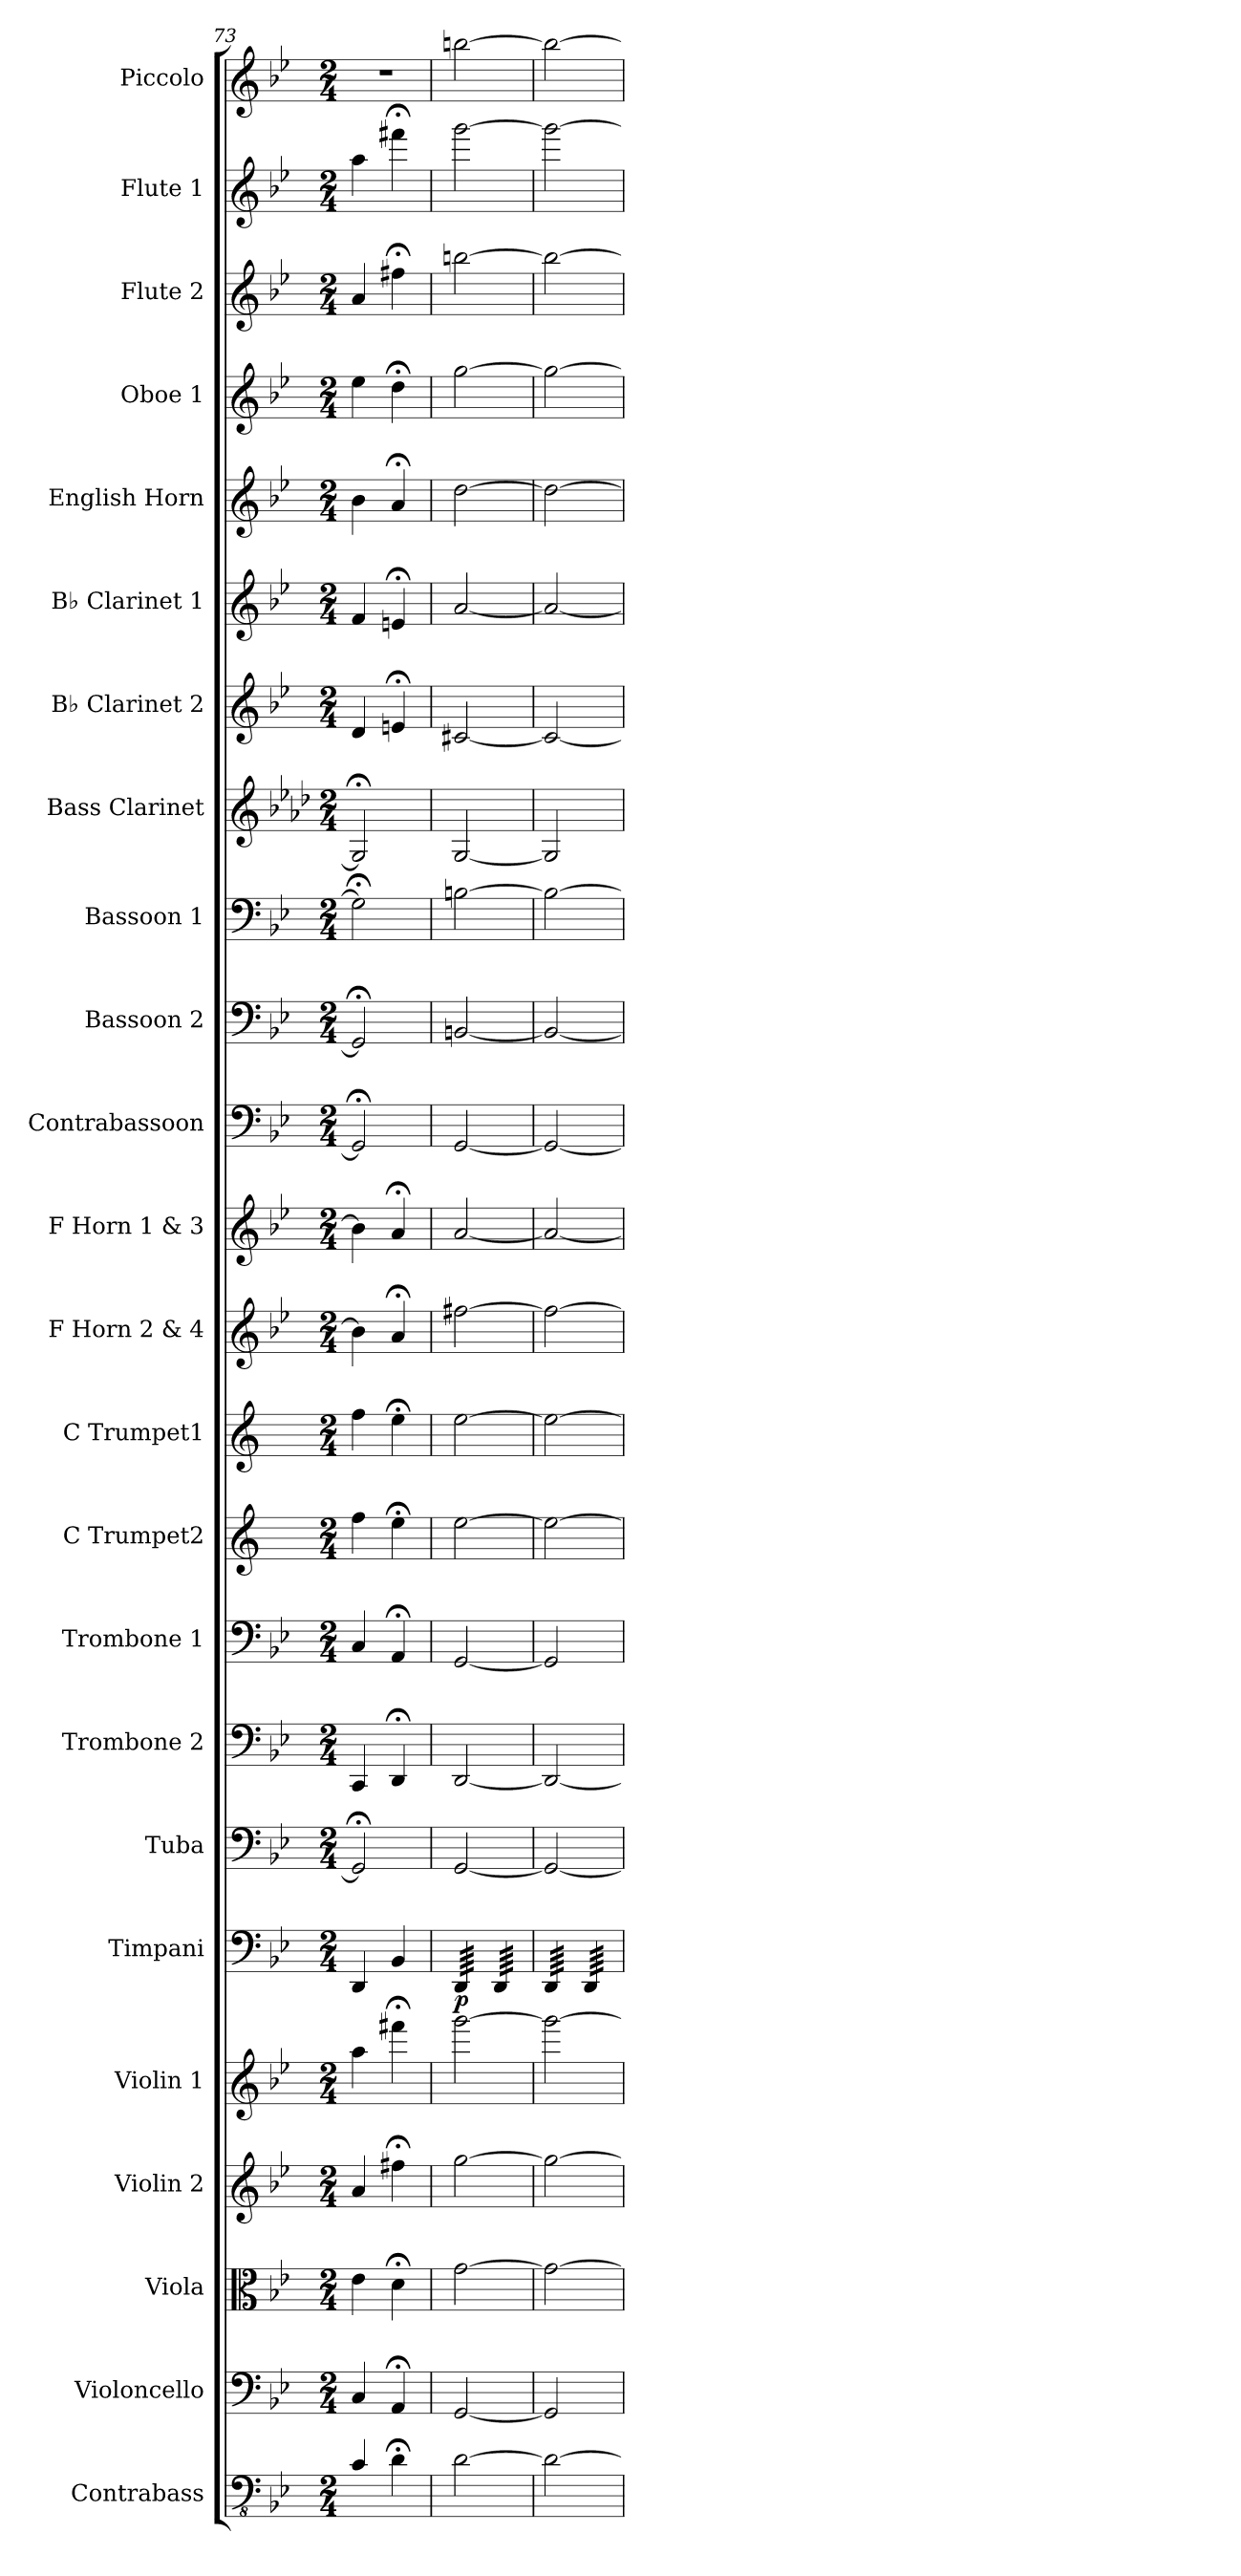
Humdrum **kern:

**kern	**kern	**kern	**kern	**kern	**kern	**dynam	**kern	**kern	**kern	**kern	**kern	**kern	**kern	**kern	**kern	**kern	**kern	**kern	**kern	**kern	**kern	**kern	**kern	**kern
*part24	*part23	*part22	*part21	*part20	*part19	*part19	*part18	*part17	*part16	*part15	*part14	*part13	*part12	*part11	*part10	*part9	*part8	*part7	*part6	*part5	*part4	*part3	*part2	*part1
*staff24	*staff23	*staff22	*staff21	*staff20	*staff19	*staff19	*staff18	*staff17	*staff16	*staff15	*staff14	*staff13	*staff12	*staff11	*staff10	*staff9	*staff8	*staff7	*staff6	*staff5	*staff4	*staff3	*staff2	*staff1
*I"Contrabass	*I"Violoncello	*I"Viola	*I"Violin 2	*I"Violin 1	*I"Timpani	*	*I"Tuba	*I"Trombone 2	*I"Trombone 1	*I"C Trumpet2	*I"C Trumpet1	*I"F Horn 2 &amp; 4	*I"F Horn 1 &amp; 3	*I"Contrabassoon	*I"Bassoon 2	*I"Bassoon 1	*I"Bass Clarinet	*I"B♭ Clarinet 2	*I"B♭ Clarinet 1	*I"English Horn	*I"Oboe 1	*I"Flute 2	*I"Flute 1	*I"Piccolo
*I'Cb.	*I'Vc.	*I'Vla.	*I'Vln. 2	*I'Vln. 1	*I'Timp.	*	*I'Tba.	*I'Tbn. 2	*I'Tbn. 1	*I'C Tpt.	*I'C Tpt.	*I'F Hn. 2 4	*I'F Hn. 1 3	*I'Cbsn.	*I'Bsn. 2	*I'Bsn. 1	*I'B. Cl.	*I'B♭ Cl. 2	*I'B♭ Cl. 1	*I'E. Hn.	*I'Ob. 1	*I'Fl. 2	*I'Fl. 1	*I'Picc.
!!LO:PB:g=z
*clefFv4	*clefF4	*clefC3	*clefG2	*clefG2	*clefF4	*	*clefF4	*clefF4	*clefF4	*clefG2	*clefG2	*clefG2	*clefG2	*clefF4	*clefF4	*clefF4	*clefG2	*clefG2	*clefG2	*clefG2	*clefG2	*clefG2	*clefG2	*clefG2
*ITrd7c12	*	*	*	*	*	*	*	*	*	*ITrd1c2	*ITrd1c2	*ITrd4c7	*ITrd4c7	*ITrd7c12	*	*	*ITrd8c14	*ITrd1c2	*ITrd1c2	*ITrd4c7	*	*	*	*ITrd-7c-12
*k[b-e-]	*k[b-e-]	*k[b-e-]	*k[b-e-]	*k[b-e-]	*k[b-e-]	*	*k[b-e-]	*k[b-e-]	*k[b-e-]	*k[b-e-]	*k[b-e-]	*k[b-e-a-]	*k[b-e-a-]	*k[b-e-]	*k[b-e-]	*k[b-e-]	*k[b-e-a-d-]	*k[b-e-a-d-]	*k[b-e-a-d-]	*k[b-e-a-]	*k[b-e-]	*k[b-e-]	*k[b-e-]	*k[b-e-]
*M2/4	*M2/4	*M2/4	*M2/4	*M2/4	*M2/4	*	*M2/4	*M2/4	*M2/4	*M2/4	*M2/4	*M2/4	*M2/4	*M2/4	*M2/4	*M2/4	*M2/4	*M2/4	*M2/4	*M2/4	*M2/4	*M2/4	*M2/4	*M2/4
=73	=73	=73	=73	=73	=73	=73	=73	=73	=73	=73	=73	=73	=73	=73	=73	=73	=73	=73	=73	=73	=73	=73	=73	=73
4CC/	4C/	4e-\	4a/	4aa\	4DD/	.	2GG;</]	4CC/	4C/	4ee-\	4ee-\	4e-\]	4e-\]	2GGG;</]	2GG;</]	2G;<\]	2GG;</]	4c/	4e-/	4e-\	4ee-\	4a/	4aa\	2r
4DD;<\	4AA;</	4d;<\	4ff#X;<\	4fff#X;<\	4BB-/	.	.	4DD;</	4AA;</	4dd;<\	4dd;<\	4d;</	4d;</	.	.	.	.	4dn;</	4dn;</	4d;</	4dd;<\	4ff#X;<\	4fff#X;<\	.
=74	=74	=74	=74	=74	=74	=74	=74	=74	=74	=74	=74	=74	=74	=74	=74	=74	=74	=74	=74	=74	=74	=74	=74	=74
!	!	!	!	!	!	!LO:DY:b	!	!	!	!	!	!	!	!	!	!	!	!	!	!	!	!	!	!
*	*	*	*	*	*tremolo	*	*	*	*	*	*	*	*	*	*	*	*	*	*	*	*	*	*	*
[2DD\	[2GG/	[2g\	[2gg\	[2ggg\	64DD/LLLL	p	[2GG/	[2DD/	[2GG/	[2dd\	[2dd\	[2bn\	[2d/	[2GGG/	[2BBn/	[2Bn\	[2GG/	[2Bn/	[2g/	[2g\	[2gg\	[2bbn\	[2ggg\	[2bbbn\
.	.	.	.	.	64DD/	.	.	.	.	.	.	.	.	.	.	.	.	.	.	.	.	.	.	.
.	.	.	.	.	64DD/	.	.	.	.	.	.	.	.	.	.	.	.	.	.	.	.	.	.	.
.	.	.	.	.	64DD/	.	.	.	.	.	.	.	.	.	.	.	.	.	.	.	.	.	.	.
.	.	.	.	.	64DD/	.	.	.	.	.	.	.	.	.	.	.	.	.	.	.	.	.	.	.
.	.	.	.	.	64DD/	.	.	.	.	.	.	.	.	.	.	.	.	.	.	.	.	.	.	.
.	.	.	.	.	64DD/	.	.	.	.	.	.	.	.	.	.	.	.	.	.	.	.	.	.	.
.	.	.	.	.	64DD/	.	.	.	.	.	.	.	.	.	.	.	.	.	.	.	.	.	.	.
.	.	.	.	.	64DD/	.	.	.	.	.	.	.	.	.	.	.	.	.	.	.	.	.	.	.
.	.	.	.	.	64DD/	.	.	.	.	.	.	.	.	.	.	.	.	.	.	.	.	.	.	.
.	.	.	.	.	64DD/	.	.	.	.	.	.	.	.	.	.	.	.	.	.	.	.	.	.	.
.	.	.	.	.	64DD/	.	.	.	.	.	.	.	.	.	.	.	.	.	.	.	.	.	.	.
.	.	.	.	.	64DD/	.	.	.	.	.	.	.	.	.	.	.	.	.	.	.	.	.	.	.
.	.	.	.	.	64DD/	.	.	.	.	.	.	.	.	.	.	.	.	.	.	.	.	.	.	.
.	.	.	.	.	64DD/	.	.	.	.	.	.	.	.	.	.	.	.	.	.	.	.	.	.	.
.	.	.	.	.	64DD/JJJJ	.	.	.	.	.	.	.	.	.	.	.	.	.	.	.	.	.	.	.
.	.	.	.	.	64DD/LLLL	.	.	.	.	.	.	.	.	.	.	.	.	.	.	.	.	.	.	.
.	.	.	.	.	64DD/	.	.	.	.	.	.	.	.	.	.	.	.	.	.	.	.	.	.	.
.	.	.	.	.	64DD/	.	.	.	.	.	.	.	.	.	.	.	.	.	.	.	.	.	.	.
.	.	.	.	.	64DD/	.	.	.	.	.	.	.	.	.	.	.	.	.	.	.	.	.	.	.
.	.	.	.	.	64DD/	.	.	.	.	.	.	.	.	.	.	.	.	.	.	.	.	.	.	.
.	.	.	.	.	64DD/	.	.	.	.	.	.	.	.	.	.	.	.	.	.	.	.	.	.	.
.	.	.	.	.	64DD/	.	.	.	.	.	.	.	.	.	.	.	.	.	.	.	.	.	.	.
.	.	.	.	.	64DD/	.	.	.	.	.	.	.	.	.	.	.	.	.	.	.	.	.	.	.
.	.	.	.	.	64DD/	.	.	.	.	.	.	.	.	.	.	.	.	.	.	.	.	.	.	.
.	.	.	.	.	64DD/	.	.	.	.	.	.	.	.	.	.	.	.	.	.	.	.	.	.	.
.	.	.	.	.	64DD/	.	.	.	.	.	.	.	.	.	.	.	.	.	.	.	.	.	.	.
.	.	.	.	.	64DD/	.	.	.	.	.	.	.	.	.	.	.	.	.	.	.	.	.	.	.
.	.	.	.	.	64DD/	.	.	.	.	.	.	.	.	.	.	.	.	.	.	.	.	.	.	.
.	.	.	.	.	64DD/	.	.	.	.	.	.	.	.	.	.	.	.	.	.	.	.	.	.	.
.	.	.	.	.	64DD/	.	.	.	.	.	.	.	.	.	.	.	.	.	.	.	.	.	.	.
.	.	.	.	.	64DD/JJJJ	.	.	.	.	.	.	.	.	.	.	.	.	.	.	.	.	.	.	.
=75	=75	=75	=75	=75	=75	=75	=75	=75	=75	=75	=75	=75	=75	=75	=75	=75	=75	=75	=75	=75	=75	=75	=75	=75
2DD\_	2GG/]	2g\_	2gg\_	2ggg\_	64DD/LLLL	.	2GG/_	2DD/_	2GG/]	2dd\_	2dd\_	2b\_	2d/_	2GGG/_	2BB/_	2B\_	2GG/]	2B/_	2g/_	2g\_	2gg\_	2bb\_	2ggg\_	2bbb\_
.	.	.	.	.	64DD/	.	.	.	.	.	.	.	.	.	.	.	.	.	.	.	.	.	.	.
.	.	.	.	.	64DD/	.	.	.	.	.	.	.	.	.	.	.	.	.	.	.	.	.	.	.
.	.	.	.	.	64DD/	.	.	.	.	.	.	.	.	.	.	.	.	.	.	.	.	.	.	.
.	.	.	.	.	64DD/	.	.	.	.	.	.	.	.	.	.	.	.	.	.	.	.	.	.	.
.	.	.	.	.	64DD/	.	.	.	.	.	.	.	.	.	.	.	.	.	.	.	.	.	.	.
.	.	.	.	.	64DD/	.	.	.	.	.	.	.	.	.	.	.	.	.	.	.	.	.	.	.
.	.	.	.	.	64DD/	.	.	.	.	.	.	.	.	.	.	.	.	.	.	.	.	.	.	.
.	.	.	.	.	64DD/	.	.	.	.	.	.	.	.	.	.	.	.	.	.	.	.	.	.	.
.	.	.	.	.	64DD/	.	.	.	.	.	.	.	.	.	.	.	.	.	.	.	.	.	.	.
.	.	.	.	.	64DD/	.	.	.	.	.	.	.	.	.	.	.	.	.	.	.	.	.	.	.
.	.	.	.	.	64DD/	.	.	.	.	.	.	.	.	.	.	.	.	.	.	.	.	.	.	.
.	.	.	.	.	64DD/	.	.	.	.	.	.	.	.	.	.	.	.	.	.	.	.	.	.	.
.	.	.	.	.	64DD/	.	.	.	.	.	.	.	.	.	.	.	.	.	.	.	.	.	.	.
.	.	.	.	.	64DD/	.	.	.	.	.	.	.	.	.	.	.	.	.	.	.	.	.	.	.
.	.	.	.	.	64DD/JJJJ	.	.	.	.	.	.	.	.	.	.	.	.	.	.	.	.	.	.	.
.	.	.	.	.	64DD/LLLL	.	.	.	.	.	.	.	.	.	.	.	.	.	.	.	.	.	.	.
.	.	.	.	.	64DD/	.	.	.	.	.	.	.	.	.	.	.	.	.	.	.	.	.	.	.
.	.	.	.	.	64DD/	.	.	.	.	.	.	.	.	.	.	.	.	.	.	.	.	.	.	.
.	.	.	.	.	64DD/	.	.	.	.	.	.	.	.	.	.	.	.	.	.	.	.	.	.	.
.	.	.	.	.	64DD/	.	.	.	.	.	.	.	.	.	.	.	.	.	.	.	.	.	.	.
.	.	.	.	.	64DD/	.	.	.	.	.	.	.	.	.	.	.	.	.	.	.	.	.	.	.
.	.	.	.	.	64DD/	.	.	.	.	.	.	.	.	.	.	.	.	.	.	.	.	.	.	.
.	.	.	.	.	64DD/	.	.	.	.	.	.	.	.	.	.	.	.	.	.	.	.	.	.	.
.	.	.	.	.	64DD/	.	.	.	.	.	.	.	.	.	.	.	.	.	.	.	.	.	.	.
.	.	.	.	.	64DD/	.	.	.	.	.	.	.	.	.	.	.	.	.	.	.	.	.	.	.
.	.	.	.	.	64DD/	.	.	.	.	.	.	.	.	.	.	.	.	.	.	.	.	.	.	.
.	.	.	.	.	64DD/	.	.	.	.	.	.	.	.	.	.	.	.	.	.	.	.	.	.	.
.	.	.	.	.	64DD/	.	.	.	.	.	.	.	.	.	.	.	.	.	.	.	.	.	.	.
.	.	.	.	.	64DD/	.	.	.	.	.	.	.	.	.	.	.	.	.	.	.	.	.	.	.
.	.	.	.	.	64DD/	.	.	.	.	.	.	.	.	.	.	.	.	.	.	.	.	.	.	.
.	.	.	.	.	64DD/JJJJ	.	.	.	.	.	.	.	.	.	.	.	.	.	.	.	.	.	.	.
*	*	*	*	*	*Xtremolo	*	*	*	*	*	*	*	*	*	*	*	*	*	*	*	*	*	*	*
=	=	=	=	=	=	=	=	=	=	=	=	=	=	=	=	=	=	=	=	=	=	=	=	=
*-	*-	*-	*-	*-	*-	*-	*-	*-	*-	*-	*-	*-	*-	*-	*-	*-	*-	*-	*-	*-	*-	*-	*-	*-
